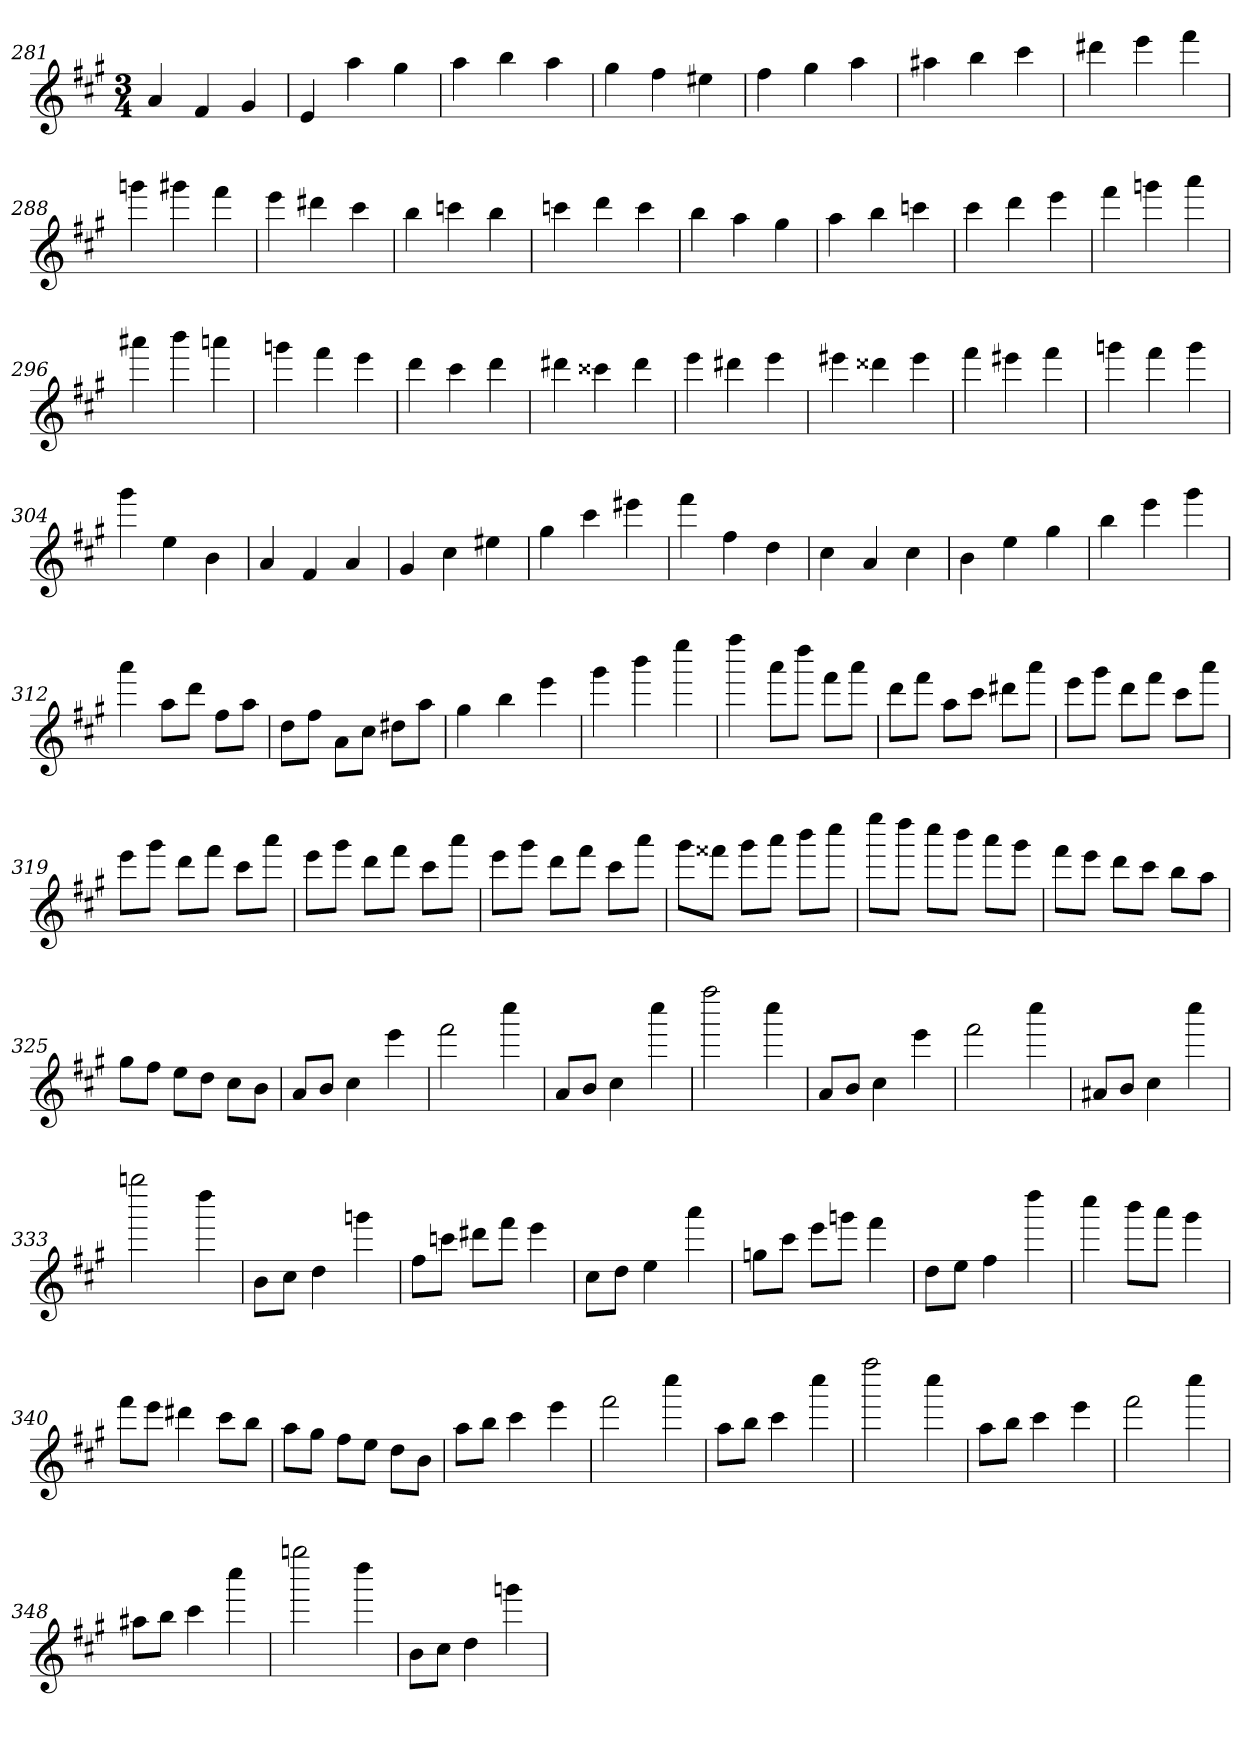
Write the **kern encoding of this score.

**kern
*part1
*staff1
*clefG2
*k[f#c#g#]
*A:
*M3/4
=281
4a
4f#
4g#
=282
4e
4aa
4gg#
=283
4aa
4bb
4aa
=284
4gg#
4ff#
4ee#X
=285
4ff#
4gg#
4aa
=286
4aa#X
4bb
4ccc#
=287
4ddd#X
4eee
4fff#
=288
4gggn
4ggg#X
4fff#
=289
4eee
4ddd#X
4ccc#
=290
4bb
4cccn
4bb
=291
4cccn
4ddd
4ccc
=292
4bb
4aa
4gg#
=293
4aa
4bb
4cccn
=294
4ccc#
4ddd
4eee
=295
4fff#
4gggn
4aaa
=296
4aaa#X
4bbb
4aaan
=297
4gggn
4fff#
4eee
=298
4ddd
4ccc#
4ddd
=299
4ddd#X
4ccc##X
4ddd#
=300
4eee
4ddd#X
4eee
=301
4eee#X
4ddd##X
4eee#
=302
4fff#
4eee#X
4fff#
=303
4gggn
4fff#
4ggg
=304
4ggg#
4ee
4b
=305
4a
4f#
4a
=306
4g#
4cc#
4ee#X
=307
4gg#
4ccc#
4eee#X
=308
4fff#
4ff#
4dd
=309
4cc#
4a
4cc#
=310
4b
4ee
4gg#
=311
4bb
4eee
4ggg#
=312
4aaa
8aa\L
8ddd\J
8ff#\L
8aa\J
=313
8dd\L
8ff#\J
8a\L
8cc#\J
8dd#X\L
8aa\J
=314
4gg#
4bb
4eee
=315
4ggg#
4bbb
4eeee
=316
4ffff#
8aaa\L
8dddd\J
8fff#\L
8aaa\J
=317
8ddd\L
8fff#\J
8aa\L
8ccc#\J
8ddd#X\L
8aaa\J
=318
8eee\L
8ggg#\J
8ddd\L
8fff#\J
8ccc#\L
8aaa\J
=319
8eee\L
8ggg#\J
8ddd\L
8fff#\J
8ccc#\L
8aaa\J
=320
8eee\L
8ggg#\J
8ddd\L
8fff#\J
8ccc#\L
8aaa\J
=321
8eee\L
8ggg#\J
8ddd\L
8fff#\J
8ccc#\L
8aaa\J
=322
8ggg#\L
8fff##X\J
8ggg#\L
8aaa\J
8bbb\L
8cccc#\J
=323
8eeee\L
8dddd\J
8cccc#\L
8bbb\J
8aaa\L
8ggg#\J
=324
8fff#\L
8eee\J
8ddd\L
8ccc#\J
8bb\L
8aa\J
=325
8gg#\L
8ff#\J
8ee\L
8dd\J
8cc#\L
8b\J
=326
8a/L
8b/J
4cc#
4eee
=327
2fff#
4cccc#
=328
8a/L
8b/J
4cc#
4cccc#
=329
2ffff#
4cccc#
=330
8a/L
8b/J
4cc#
4eee
=331
2fff#
4cccc#
=332
8a#X/L
8b/J
4cc#
4cccc#
=333
2ggggn
4dddd
=334
8b\L
8cc#\J
4dd
4gggn
=335
8ff#\L
8cccn\J
8ddd#X\L
8fff#\J
4eee
=336
8cc#\L
8dd\J
4ee
4aaa
=337
8ggn\L
8ccc#\J
8eee\L
8gggn\J
4fff#
=338
8dd\L
8ee\J
4ff#
4dddd
=339
4cccc#
8bbb\L
8aaa\J
4ggg#
=340
8fff#\L
8eee\J
4ddd#X
8ccc#\L
8bb\J
=341
8aa\L
8gg#\J
8ff#\L
8ee\J
8dd\L
8b\J
=342
8aa\L
8bb\J
4ccc#
4eee
=343
2fff#
4cccc#
=344
8aa\L
8bb\J
4ccc#
4cccc#
=345
2ffff#
4cccc#
=346
8aa\L
8bb\J
4ccc#
4eee
=347
2fff#
4cccc#
=348
8aa#X\L
8bb\J
4ccc#
4cccc#
=349
2ggggn
4dddd
=350
8b\L
8cc#\J
4dd
4gggn
=
*-
